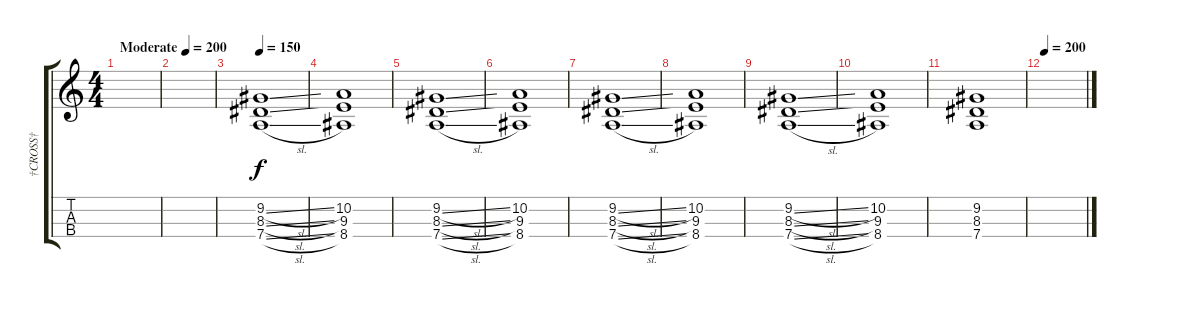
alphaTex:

\track ("†CROSS†" "†CROSS†") {instrument seashore}
\staff {score tabs}
\tuning (E4 B3 G3 D3) {hide}
\ts (4 4)
\tempo (200 "Moderate")
\clef g2
\ks c
|
|
\tempo 150
(9.2{sl} 8.3{sl} 7.4{sl}).1 |
(10.2 9.3 8.4).1 |
(9.2{sl} 8.3{sl} 7.4{sl}).1 |
(10.2 9.3 8.4).1 |
(9.2{sl} 8.3{sl} 7.4{sl}).1 |
(10.2 9.3 8.4).1 |
(9.2{sl} 8.3{sl} 7.4{sl}).1 |
(10.2 9.3 8.4).1 |
(9.2 8.3 7.4).1 |
\tempo 200
